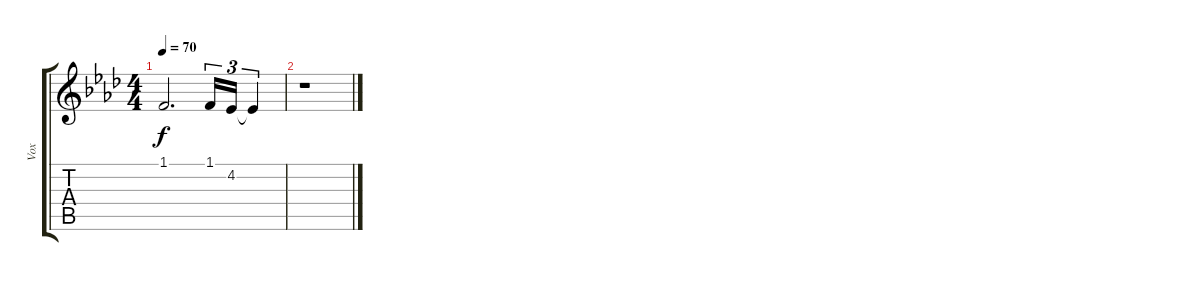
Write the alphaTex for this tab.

\track ("Vox" "Vox") {instrument violin}
\staff {score tabs}
\tuning (E4 B3 G3 D3 A2 E2) {hide}
\ts (4 4)
\tempo 70
\clef g2
\ks fminor
1.1.2{d dy f} 1.1.16{tu (3 2)} 4.2.16{tu (3 2)} 4.2{t}.4{tu (3 2)} |
r.1
